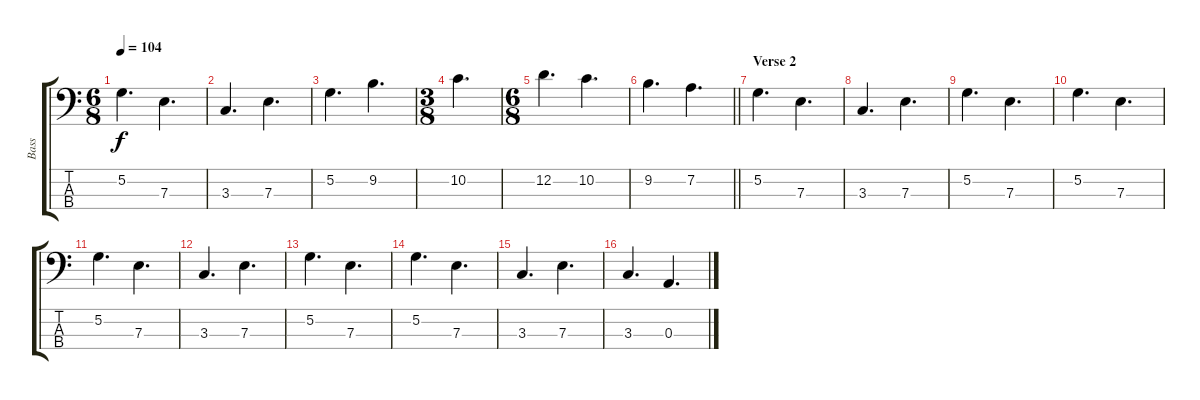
\track ("Bass" "Bass") {instrument electricbassfinger}
\staff {score tabs}
\tuning (G2 D2 A1 E1) {hide}
\ts (6 8)
\tempo 104
\clef f4
\ks c
5.2.4{d dy f} 7.3.4{d} |
3.3.4{d} 7.3.4{d} |
5.2.4{d} 9.2.4{d} |
\ts (3 8)
10.2.4{d} |
\ts (6 8)
12.2.4{d} 10.2.4{d} |
\barLineRight lightlight
9.2.4{d} 7.2.4{d} |
\section ("" "Verse 2")
5.2.4{d} 7.3.4{d} |
3.3.4{d} 7.3.4{d} |
5.2.4{d} 7.3.4{d} |
5.2.4{d} 7.3.4{d} |
5.2.4{d} 7.3.4{d} |
3.3.4{d} 7.3.4{d} |
5.2.4{d} 7.3.4{d} |
5.2.4{d} 7.3.4{d} |
3.3.4{d} 7.3.4{d} |
3.3.4{d} 0.3.4{d}
